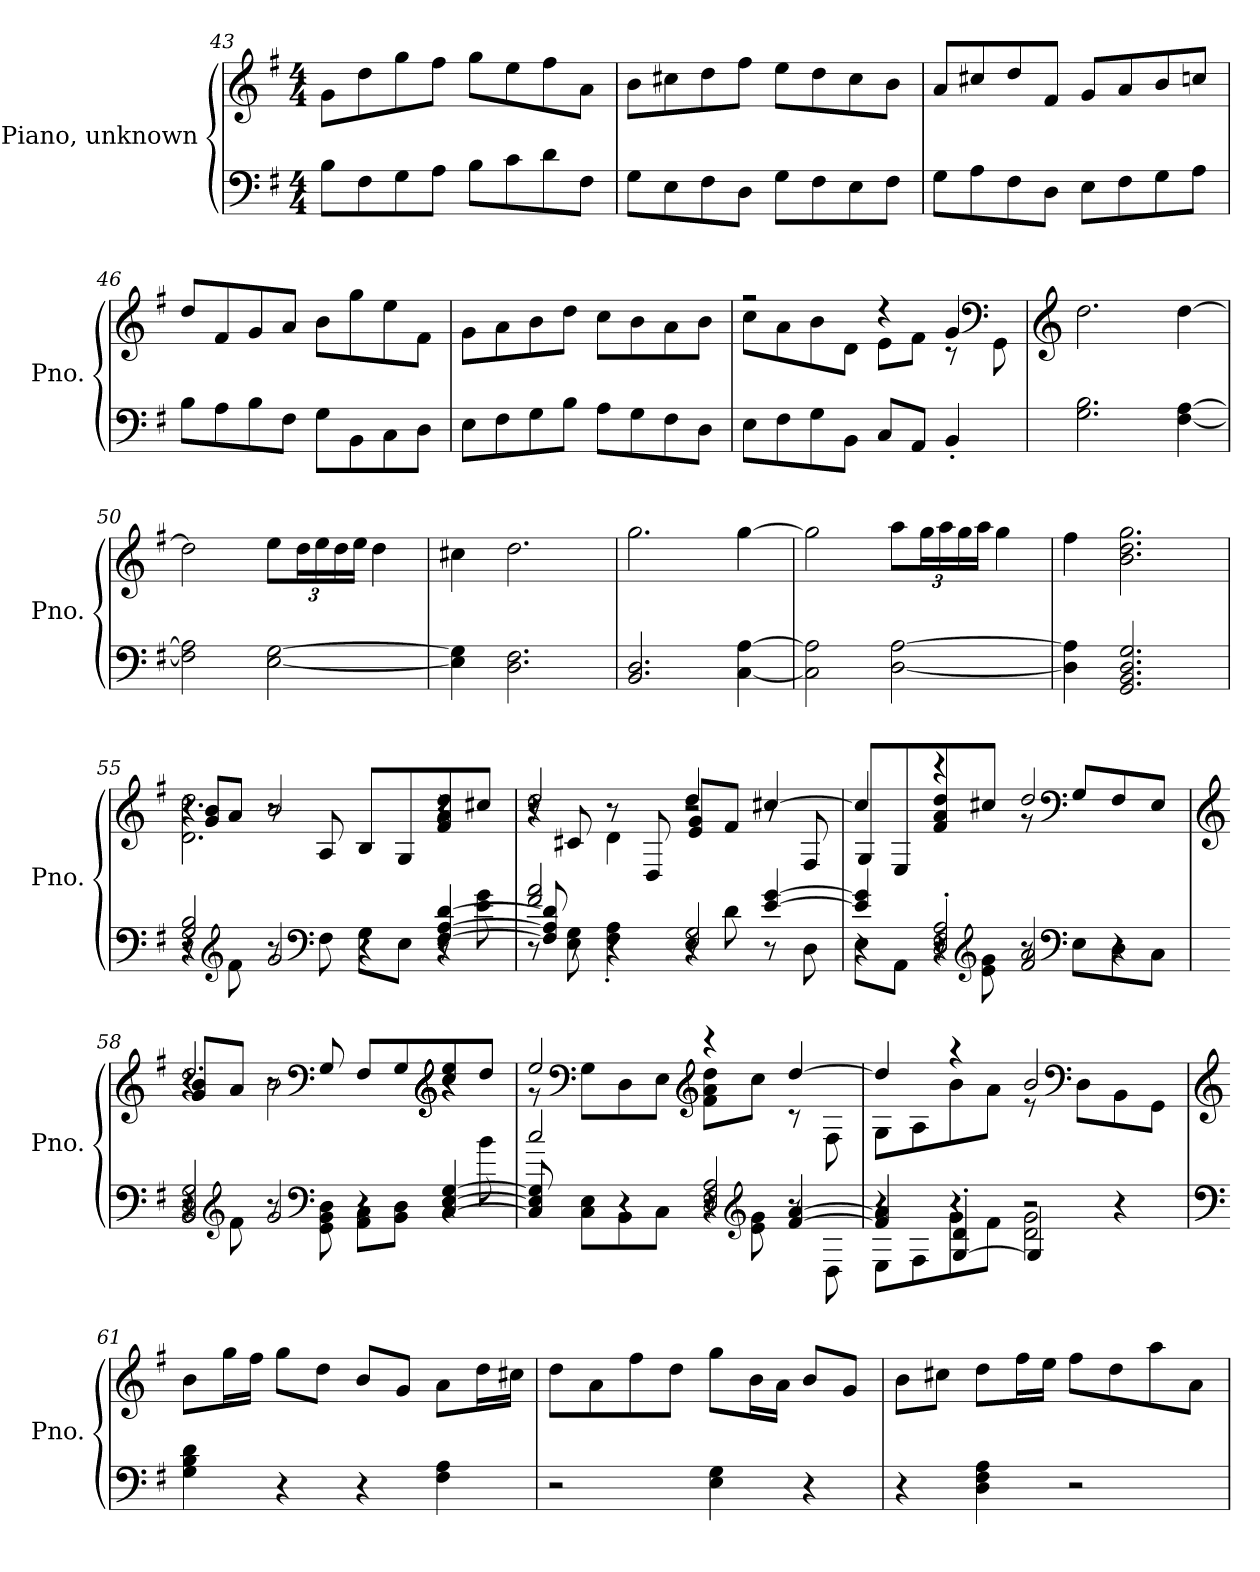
**kern	**kern
*part1	*part1
*staff2	*staff1
*I"Piano, unknown	*
*I'Pno.	*
*clefF4	*clefG2
*k[f#]	*k[f#]
*M4/4	*M4/4
=43	=43
8B\L	8g\L
8F#\	8dd\
8G\	8gg\
8A\J	8ff#\J
8B\L	8gg\L
8c\	8ee\
8d\	8ff#\
8F#\J	8a\J
=44	=44
8G\L	8b\L
8E\	8cc#X\
8F#\	8dd\
8D\J	8ff#\J
8G\L	8ee\L
8F#\	8dd\
8E\	8cc#\
8F#\J	8b\J
!!LO:LB:g=z
=45	=45
8G\L	8a/L
8A\	8cc#X/
8F#\	8dd/
8D\J	8f#/J
8E\L	8g/L
8F#\	8a/
8G\	8b/
8A\J	8ccn/J
=46	=46
8B\L	8dd/L
8A\	8f#/
8B\	8g/
8F#\J	8a/J
8G\L	8b\L
8BB\	8gg\
8C\	8ee\
8D\J	8f#\J
=47	=47
8E\L	8g\L
8F#\	8a\
8G\	8b\
8B\J	8dd\J
8A\L	8cc\L
8G\	8b\
8F#\	8a\
8D\J	8b\J
=48	=48
*	*^
8E\L	2r	8cc\L
8F#\	.	8a\
8G\	.	8b\
8BB\J	.	8d\J
8C/L	4r	8e\L
8AA/J	.	8f#\J
4BB'/	4g/	8r
*	*clefF4	*
.	.	8GG\
*	*v	*v
=49	=49
*	*clefG2
2.G\ 2.B\	2.dd\
[4F#\ [4A\	[4dd\
!!LO:LB:g=z
=50	=50
2F#\] 2A\]	2dd\]
*	*Xbrackettup
[2E\ [2G\	12ee\L
.	24dd\L
.	24ee\
.	24dd\
.	24ee\JJ
.	4dd\
=51	=51
4E\] 4G\]	4cc#X\
2.D\ 2.F#\	2.dd\
=52	=52
2.BB/ 2.D/	2.gg\
[4C\ [4A\	[4gg\
=53	=53
2C\] 2A\]	2gg\]
[2D\ [2A\	12aa\L
.	24gg\L
.	24aa\
.	24gg\
.	24aa\JJ
.	4gg\
=54	=54
4D\] 4A\]	4ff#\
2.GG/ 2.BB/ 2.D/ 2.G/	2.b\ 2.dd\ 2.gg\
=55	=55
*^	*^
*	*^	*	*^
4r	8r	2G/ 2B/	4r	2.d\ 2.dd\	8g/ 8b/L
*clefG2	*	*	*	*	*
.	8f#\	.	.	.	8a/J
2g/	8r	.	2b/	.	8r
*clefF4	*	*	*	*	*
.	8F#\	.	.	.	8A/
.	8G\L	4r	.	.	8B/L
.	8E\J	.	.	.	8G/
4r	8r	[4F#/ [4A/ [4d/	4r	4r	8f#/ 8a/ 8dd/
.	8e\ 8g\	.	.	.	8cc#X/J
!!LO:PB:g=z	!!	!!
=56	=56	=56	=56	=56	=56
2f#/ 2a/	8r	8F#/] 8A/] 8d/]	2dd/	4r	8r
.	8E\ 8G\	8r	.	.	8c#X/
.	4F#\' 4A\'	4r	.	4d\	8r
.	.	.	.	.	8D/
4r	8r	2E/ 2G/	4dd/	2r	8e/ 8g/L
.	8d\	.	.	.	8f#/J
[4e/ [4g/	8r	.	[4cc#X/	.	8r
.	8D\	.	.	.	8F#/
*	*	*	*	*v	*v
=57	=57	=57	=57	=57
4e/] 4g/]	8E\L	4r	4cc#/]	8G/L
.	8AA\J	.	.	8E/
4r	8r	2D/' 2F#/' 2A/'	4r	8f#/ 8a/ 8dd/
*clefG2	*	*	*	*
.	8e\ 8g\	.	.	8cc#X/J
2f#/ 2a/	8r	.	2dd/	8r
*clefF4	*	*	*clefF4	*
.	8E\L	.	.	8G/L
.	8D\	4r	.	8F#/
.	8C\J	.	.	8E/J
*	*	*	*v	*v
=58	=58	=58	=58
*	*	*	*clefG2
*	*	*	*^
*	*	*	*	*^
4r	8r	2BB/ 2D/ 2G/	2.dd/	4r	8g/ 8b/L
*clefG2	*	*	*	*	*
.	8f#\	.	.	.	8a/J
2g/	8r	.	.	2b\	8r
*clefF4	*	*	*clefF4	*	*
.	8GG\ 8BB\ 8D\	.	.	.	8G/
.	8AA\ 8C\L	4r	.	.	8F#/L
.	8BB\ 8D\J	.	.	.	8G/
*	*	*	*clefG2	*	*
4r	8r	[4C/ [4E/ [4G/	4r	4r	8cc/ 8ee/
.	8b\	.	.	.	8dd/J
*	*	*	*	*v	*v
!!LO:LB:g=z
=59	=59	=59	=59	=59
2cc/	8r	8C/] 8E/] 8G/]	2ee/	8r
*	*	*	*clefF4	*
.	8C\ 8E\L	8r	.	8G\L
.	8BB\	4r	.	8D\
.	8C\J	.	.	8E\J
*	*	*	*clefG2	*
4r	8r	2D/ 2F#/ 2A/	4r	8f#\ 8a\ 8dd\L
*clefG2	*	*	*	*
.	8e\ 8g\	.	.	8cc\J
[4f#/ [4a/	8r	.	[4dd/	8r
.	8D\	.	.	8F#\
=60	=60	=60	=60	=60
4f#/] 4a/]	8E\L	4r	4dd/]	8G\L
.	8F#\	.	.	8A\
4r	8g\	[4G/' 4d/'	4r	8b\
.	8f#\J	.	.	8a\J
2r	2d\ 2g\	4G/]	2b/	8r
*	*	*	*clefF4	*
.	.	.	.	8D\L
.	.	4r	.	8BB\
.	.	.	.	8GG\J
*v	*v	*v	*	*
*	*v	*v
=61	=61
*clefF4	*clefG2
4G\ 4B\ 4d\	8b\L
.	16gg\L
.	16ff#\JJ
4r	8gg\L
.	8dd\J
4r	8b/L
.	8g/J
4F#\ 4A\	8a\L
.	16dd\L
.	16cc#X\JJ
!!LO:LB:g=z
=62	=62
2r	8dd\L
.	8a\
.	8ff#\
.	8dd\J
4E\ 4G\	8gg\L
.	16b\L
.	16a\JJ
4r	8b/L
.	8g/J
=63	=63
4r	8b\L
.	8cc#X\J
4D\ 4F#\ 4A\	8dd\L
.	16ff#\L
.	16ee\JJ
2r	8ff#\L
.	8dd\
.	8aa\
.	8a\J
=	=
*-	*-
